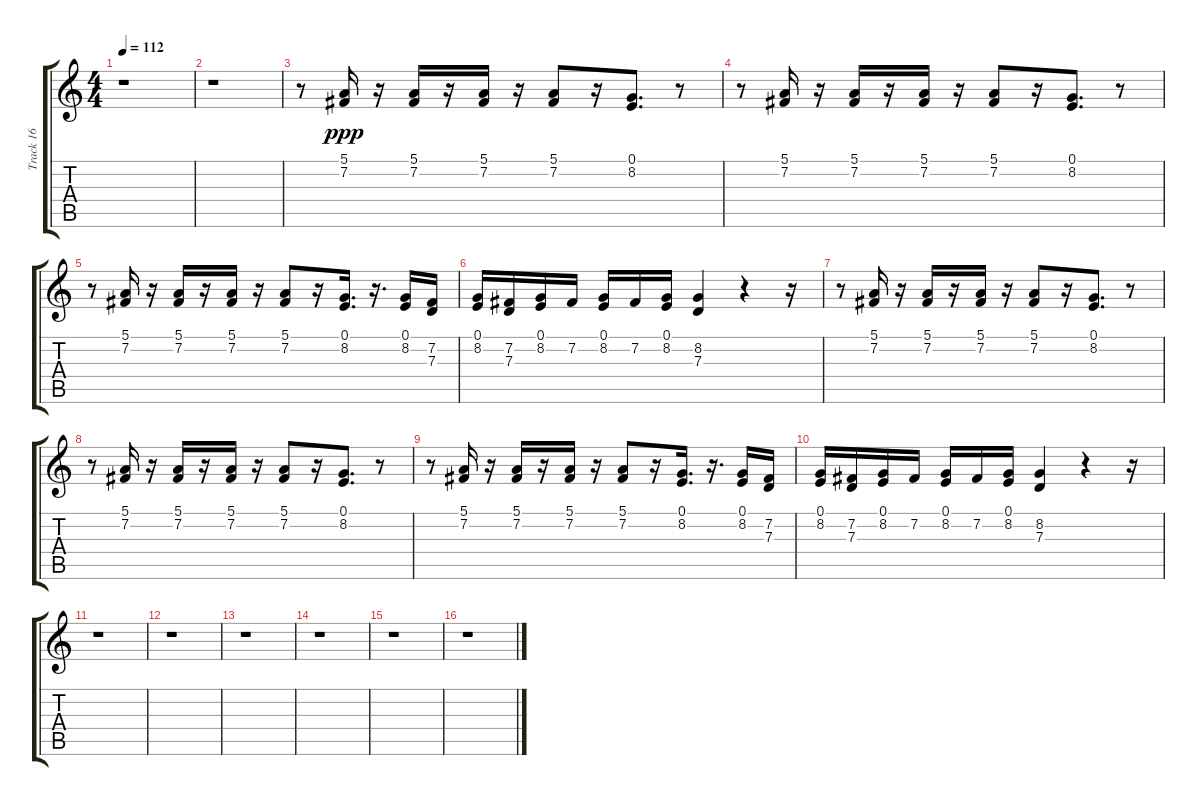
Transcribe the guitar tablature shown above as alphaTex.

\track ("Track 16" "Track 16") {instrument acousticgrandpiano}
\staff {score tabs}
\tuning (E4 B3 G3 D3 A2 E2) {hide}
\ts (4 4)
\tempo 112
\clef g2
\ks c
r.1{dy ppp} |
r.1 |
r.8 (5.1 7.2).16 r.16 (5.1 7.2).16 r.16 (5.1 7.2).16 r.16 (5.1 7.2).8 r.16 (0.1 8.2).8{d} r.8 |
r.8 (5.1 7.2).16 r.16 (5.1 7.2).16 r.16 (5.1 7.2).16 r.16 (5.1 7.2).8 r.16 (0.1 8.2).8{d} r.8 |
r.8 (5.1 7.2).16 r.16 (5.1 7.2).16 r.16 (5.1 7.2).16 r.16 (5.1 7.2).8 r.16 (0.1 8.2).16{d} r.16{d} (0.1 8.2).16 (7.2 7.3).16 |
(0.1 8.2).16 (7.2 7.3).16 (0.1 8.2).16 7.2.16 (0.1 8.2).16 7.2.16 (0.1 8.2).16 (8.2 7.3).4 r.4 r.16 |
r.8 (5.1 7.2).16 r.16 (5.1 7.2).16 r.16 (5.1 7.2).16 r.16 (5.1 7.2).8 r.16 (0.1 8.2).8{d} r.8 |
r.8 (5.1 7.2).16 r.16 (5.1 7.2).16 r.16 (5.1 7.2).16 r.16 (5.1 7.2).8 r.16 (0.1 8.2).8{d} r.8 |
r.8 (5.1 7.2).16 r.16 (5.1 7.2).16 r.16 (5.1 7.2).16 r.16 (5.1 7.2).8 r.16 (0.1 8.2).16{d} r.16{d} (0.1 8.2).16 (7.2 7.3).16 |
(0.1 8.2).16 (7.2 7.3).16 (0.1 8.2).16 7.2.16 (0.1 8.2).16 7.2.16 (0.1 8.2).16 (8.2 7.3).4 r.4 r.16 |
r.1 |
r.1 |
r.1 |
r.1 |
r.1 |
r.1
